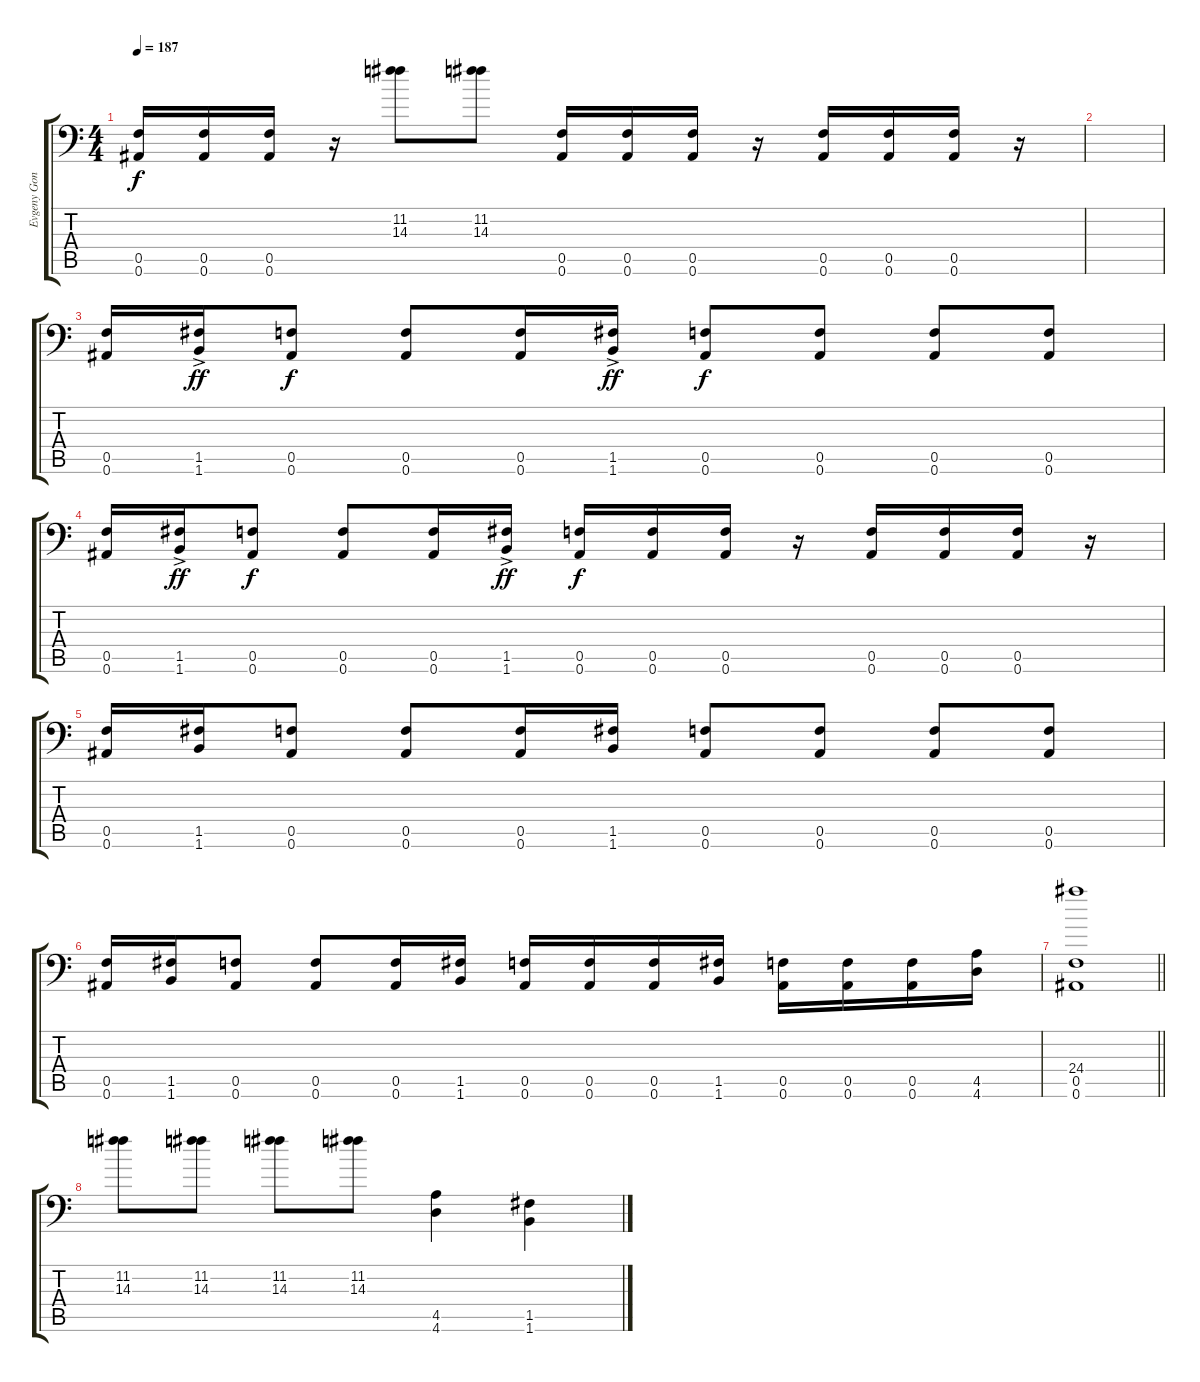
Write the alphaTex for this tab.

\track ("Evgeny Goncharov # Left Channel" "Evgeny Gon") {instrument distortionguitar}
\staff {score tabs}
\tuning (C4 G3 Eb3 Bb2 F2 Bb1) {hide}
\ts (4 4)
\tempo 187
\clef f4
\ks c
(0.5 0.6).16{dy f} (0.5 0.6).16 (0.5 0.6).16 r.16 (11.2 14.3).8 (11.2 14.3).8 (0.5 0.6).16 (0.5 0.6).16 (0.5 0.6).16 r.16 (0.5 0.6).16 (0.5 0.6).16 (0.5 0.6).16 r.16 |
|
(0.5 0.6).16 (1.5{ac} 1.6{ac}).16{dy ff} (0.5 0.6).8{dy f} (0.5 0.6).8 (0.5 0.6).16 (1.5{ac} 1.6{ac}).16{dy ff} (0.5 0.6).8{dy f} (0.5 0.6).8 (0.5 0.6).8 (0.5 0.6).8 |
(0.5 0.6).16 (1.5{ac} 1.6{ac}).16{dy ff} (0.5 0.6).8{dy f} (0.5 0.6).8 (0.5 0.6).16 (1.5{ac} 1.6{ac}).16{dy ff} (0.5 0.6).16{dy f} (0.5 0.6).16 (0.5 0.6).16 r.16 (0.5 0.6).16 (0.5 0.6).16 (0.5 0.6).16 r.16 |
(0.5 0.6).16 (1.5 1.6).16 (0.5 0.6).8 (0.5 0.6).8 (0.5 0.6).16 (1.5 1.6).16 (0.5 0.6).8 (0.5 0.6).8 (0.5 0.6).8 (0.5 0.6).8 |
(0.5 0.6).16 (1.5 1.6).16 (0.5 0.6).8 (0.5 0.6).8 (0.5 0.6).16 (1.5 1.6).16 (0.5 0.6).16 (0.5 0.6).16 (0.5 0.6).16 (1.5 1.6).16 (0.5 0.6).16 (0.5 0.6).16 (0.5 0.6).16 (4.5 4.6).16 |
\barLineRight lightlight
(24.4 0.5 0.6).1 |
(11.2 14.3).8 (11.2 14.3).8 (11.2 14.3).8 (11.2 14.3).8 (4.5 4.6).4 (1.5 1.6).4
